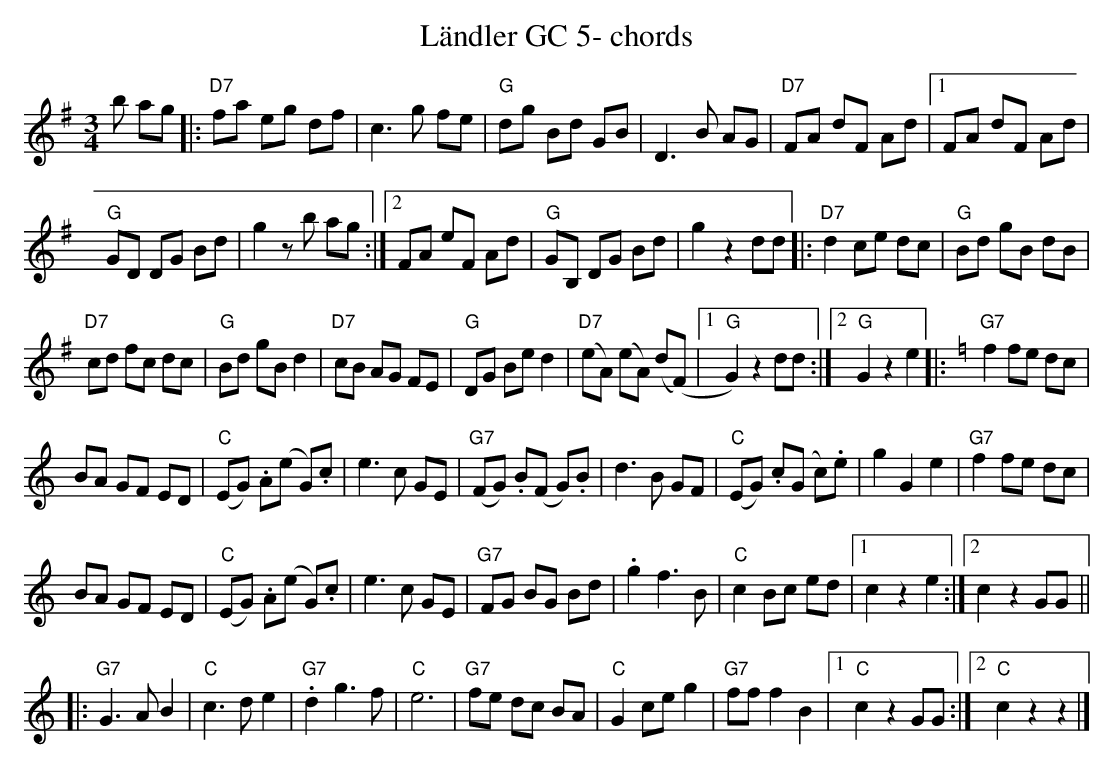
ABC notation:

X:1
T:Ländler GC 5- chords
M:3/4
L:1/8
K:Gmaj%%MIDI gchordon
b ag |: "D7"fa eg df | c3g fe | "G"dg Bd GB | D3B AG | "D7"FA dF Ad |1 FA dF Ad |
"G"GD DG Bd | g2 zb ag :|2 FA eF Ad | "G"GB, DG Bd | g2 z2 dd |: "D7"d2 ce dc | "G"Bd gB dB |
"D7"cd fc dc | "G"Bd gB d2 | "D7"cB AG FE | "G"DG Be d2 | "D7"(eA) (eA) (d(F) |1 "G"G2) z2 dd :|2 "G"G2z2e2 |: [K:Cmaj] "G7"f2 fe dc |
BA GF ED | "C"(EG) .A(e G).c | e3c GE | "G7"(FG) .B(F G).B | d3B GF | "C"(EG) .c(G c).e | g2G2e2 | "G7"f2 fe dc |
BA GF ED | "C"(EG) .A(e G).c | e3c GE | "G7"FG BG Bd | .g2 f3B | "C"c2 Bc ed |1 c2z2e2 :|2 c2z2GG ||
|: "G7"G3A B2 | "C"c3d e2 | "G7".d2 g3f | "C"e6 | "G7"fe dc BA | "C"G2 ce g2 | "G7"ff f2 B2 |1 "C"c2 z2 GG :|2 "C"c2z2z2 |]
